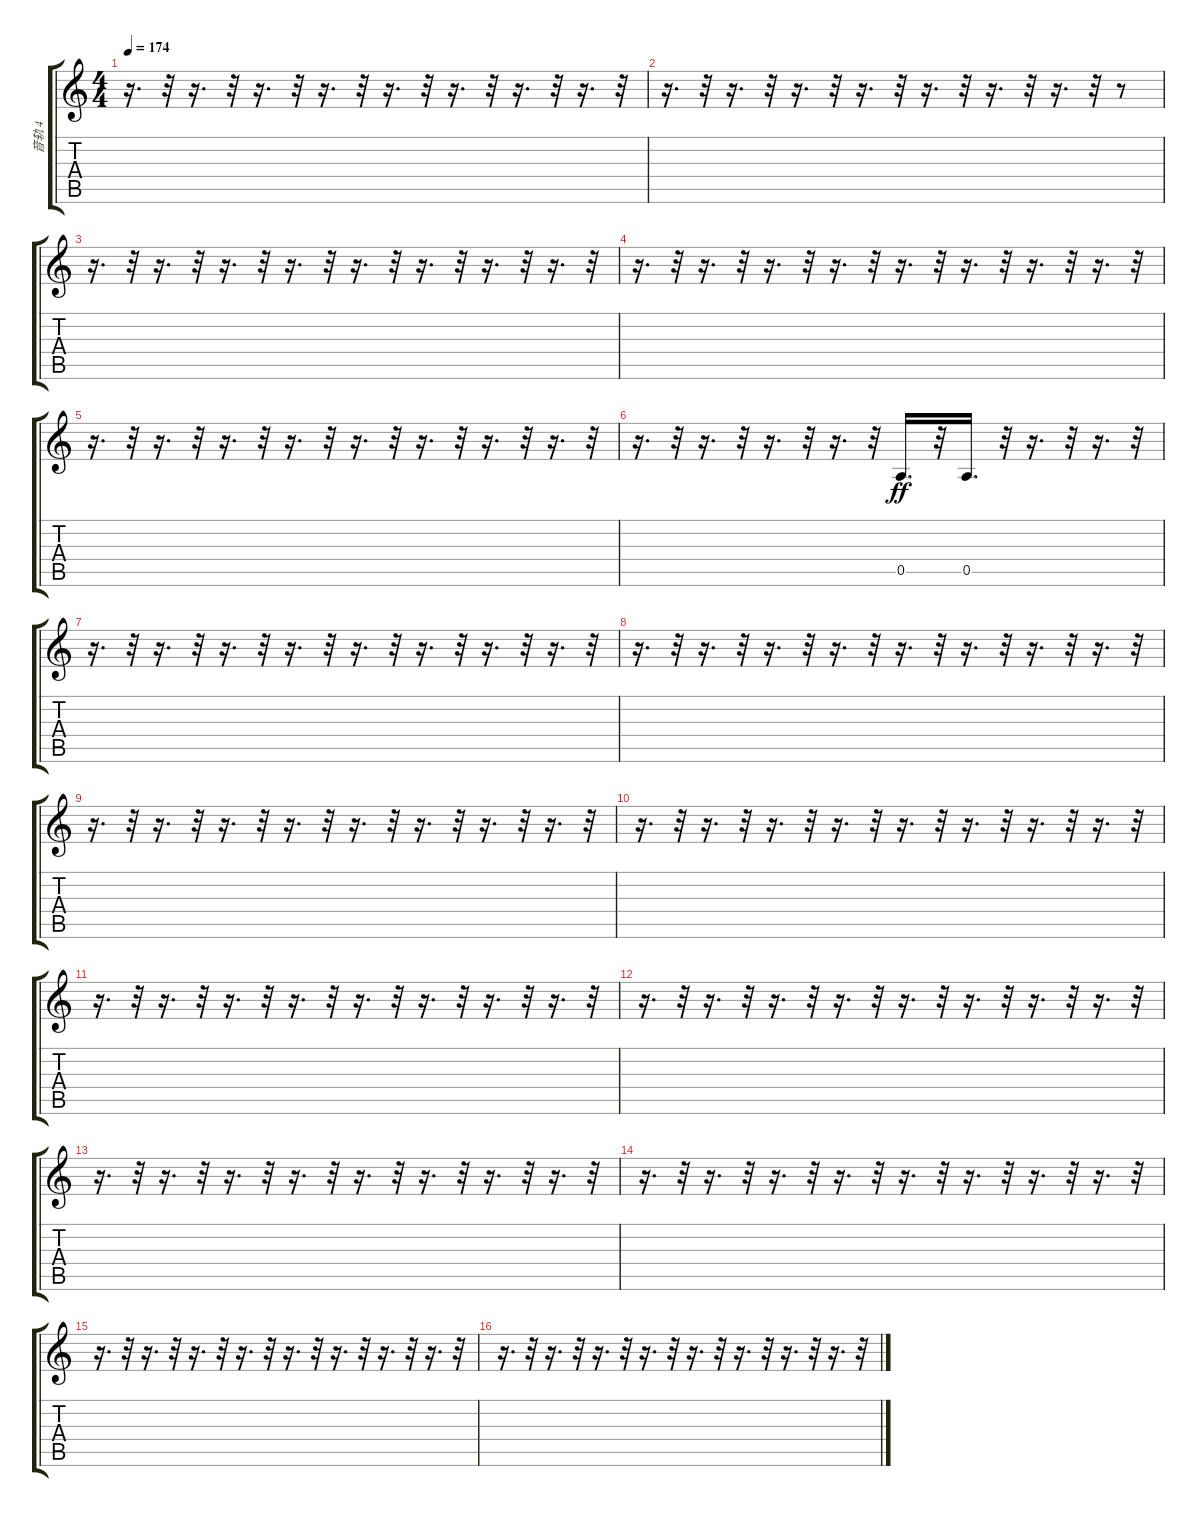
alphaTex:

\track ("音轨 4" "音轨 4") {instrument electricbassfinger}
\staff {score tabs}
\tuning (E4 B3 G3 D3 A2 E2) {hide}
\ts (4 4)
\tempo 174
\clef g2
\ks c
r.16{d dy ff} r.32 r.16{d} r.32 r.16{d} r.32 r.16{d} r.32 r.16{d} r.32 r.16{d} r.32 r.16{d} r.32 r.16{d} r.32 |
r.16{d} r.32 r.16{d} r.32 r.16{d} r.32 r.16{d} r.32 r.16{d} r.32 r.16{d} r.32 r.16{d} r.32 r.8 |
r.16{d} r.32 r.16{d} r.32 r.16{d} r.32 r.16{d} r.32 r.16{d} r.32 r.16{d} r.32 r.16{d} r.32 r.16{d} r.32 |
r.16{d} r.32 r.16{d} r.32 r.16{d} r.32 r.16{d} r.32 r.16{d} r.32 r.16{d} r.32 r.16{d} r.32 r.16{d} r.32 |
r.16{d} r.32 r.16{d} r.32 r.16{d} r.32 r.16{d} r.32 r.16{d} r.32 r.16{d} r.32 r.16{d} r.32 r.16{d} r.32 |
r.16{d} r.32 r.16{d} r.32 r.16{d} r.32 r.16{d} r.32 0.5.16{d} r.32 0.5.16{d} r.32 r.16{d} r.32 r.16{d} r.32 |
r.16{d} r.32 r.16{d} r.32 r.16{d} r.32 r.16{d} r.32 r.16{d} r.32 r.16{d} r.32 r.16{d} r.32 r.16{d} r.32 |
r.16{d} r.32 r.16{d} r.32 r.16{d} r.32 r.16{d} r.32 r.16{d} r.32 r.16{d} r.32 r.16{d} r.32 r.16{d} r.32 |
r.16{d} r.32 r.16{d} r.32 r.16{d} r.32 r.16{d} r.32 r.16{d} r.32 r.16{d} r.32 r.16{d} r.32 r.16{d} r.32 |
r.16{d} r.32 r.16{d} r.32 r.16{d} r.32 r.16{d} r.32 r.16{d} r.32 r.16{d} r.32 r.16{d} r.32 r.16{d} r.32 |
r.16{d} r.32 r.16{d} r.32 r.16{d} r.32 r.16{d} r.32 r.16{d} r.32 r.16{d} r.32 r.16{d} r.32 r.16{d} r.32 |
r.16{d} r.32 r.16{d} r.32 r.16{d} r.32 r.16{d} r.32 r.16{d} r.32 r.16{d} r.32 r.16{d} r.32 r.16{d} r.32 |
r.16{d} r.32 r.16{d} r.32 r.16{d} r.32 r.16{d} r.32 r.16{d} r.32 r.16{d} r.32 r.16{d} r.32 r.16{d} r.32 |
r.16{d} r.32 r.16{d} r.32 r.16{d} r.32 r.16{d} r.32 r.16{d} r.32 r.16{d} r.32 r.16{d} r.32 r.16{d} r.32 |
r.16{d} r.32 r.16{d} r.32 r.16{d} r.32 r.16{d} r.32 r.16{d} r.32 r.16{d} r.32 r.16{d} r.32 r.16{d} r.32 |
r.16{d} r.32 r.16{d} r.32 r.16{d} r.32 r.16{d} r.32 r.16{d} r.32 r.16{d} r.32 r.16{d} r.32 r.16{d} r.32
